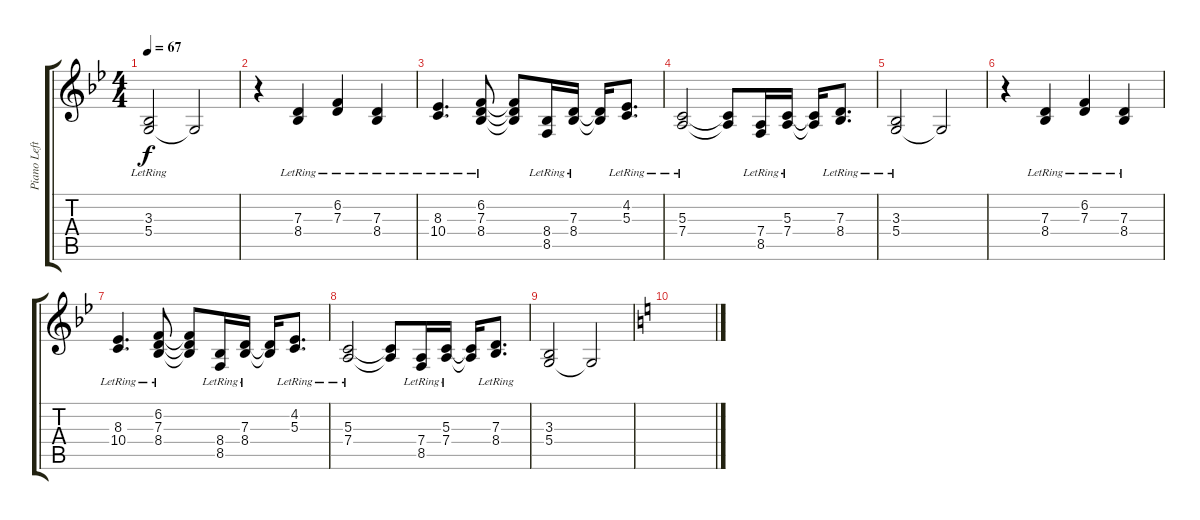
\track ("Piano Left" "Piano Left") {instrument acousticgrandpiano}
\staff {score tabs}
\tuning (E4 B3 G3 D3 A2 D2) {hide}
\ts (4 4)
\tempo 67
\clef g2
\ks bb
(3.3{lr} 5.4{lr}).2{dy f} 5.4{t}.2 |
r.4 (7.3{lr} 8.4{lr}).4 (6.2{lr} 7.3{lr}).4 (7.3{lr} 8.4{lr}).4 |
(8.3{lr} 10.4{lr}).4{d} (6.2{lr} 7.3{lr} 8.4{lr}).8 (6.2{t} 7.3{t} 8.4{t}).8 (8.4{lr} 8.5{lr}).16 (7.3{lr} 8.4{lr}).16 (7.3{t} 8.4{t}).16 (4.2{lr} 5.3{lr}).8{d} |
(5.3{lr} 7.4{lr}).2 (5.3{t} 7.4{t}).8 (7.4{lr} 8.5{lr}).16 (5.3{lr} 7.4{lr}).16 (5.3{t} 7.4{t}).16 (7.3{lr} 8.4{lr}).8{d} |
(3.3{lr} 5.4{lr}).2 5.4{t}.2 |
r.4{volume 5} (7.3{lr} 8.4{lr}).4 (6.2{lr} 7.3{lr}).4 (7.3{lr} 8.4{lr}).4 |
(8.3{lr} 10.4{lr}).4{d} (6.2{lr} 7.3{lr} 8.4{lr}).8 (6.2{t} 7.3{t} 8.4{t}).8 (8.4{lr} 8.5{lr}).16 (7.3{lr} 8.4{lr}).16 (7.3{t} 8.4{t}).16 (4.2{lr} 5.3{lr}).8{d} |
(5.3{lr} 7.4{lr}).2 (5.3{t} 7.4{t}).8 (7.4{lr} 8.5{lr}).16 (5.3{lr} 7.4{lr}).16 (5.3{t} 7.4{t}).16 (7.3{lr} 8.4{lr}).8{d} |
(3.3 5.4).2 5.4{t}.2 |
\ks c
